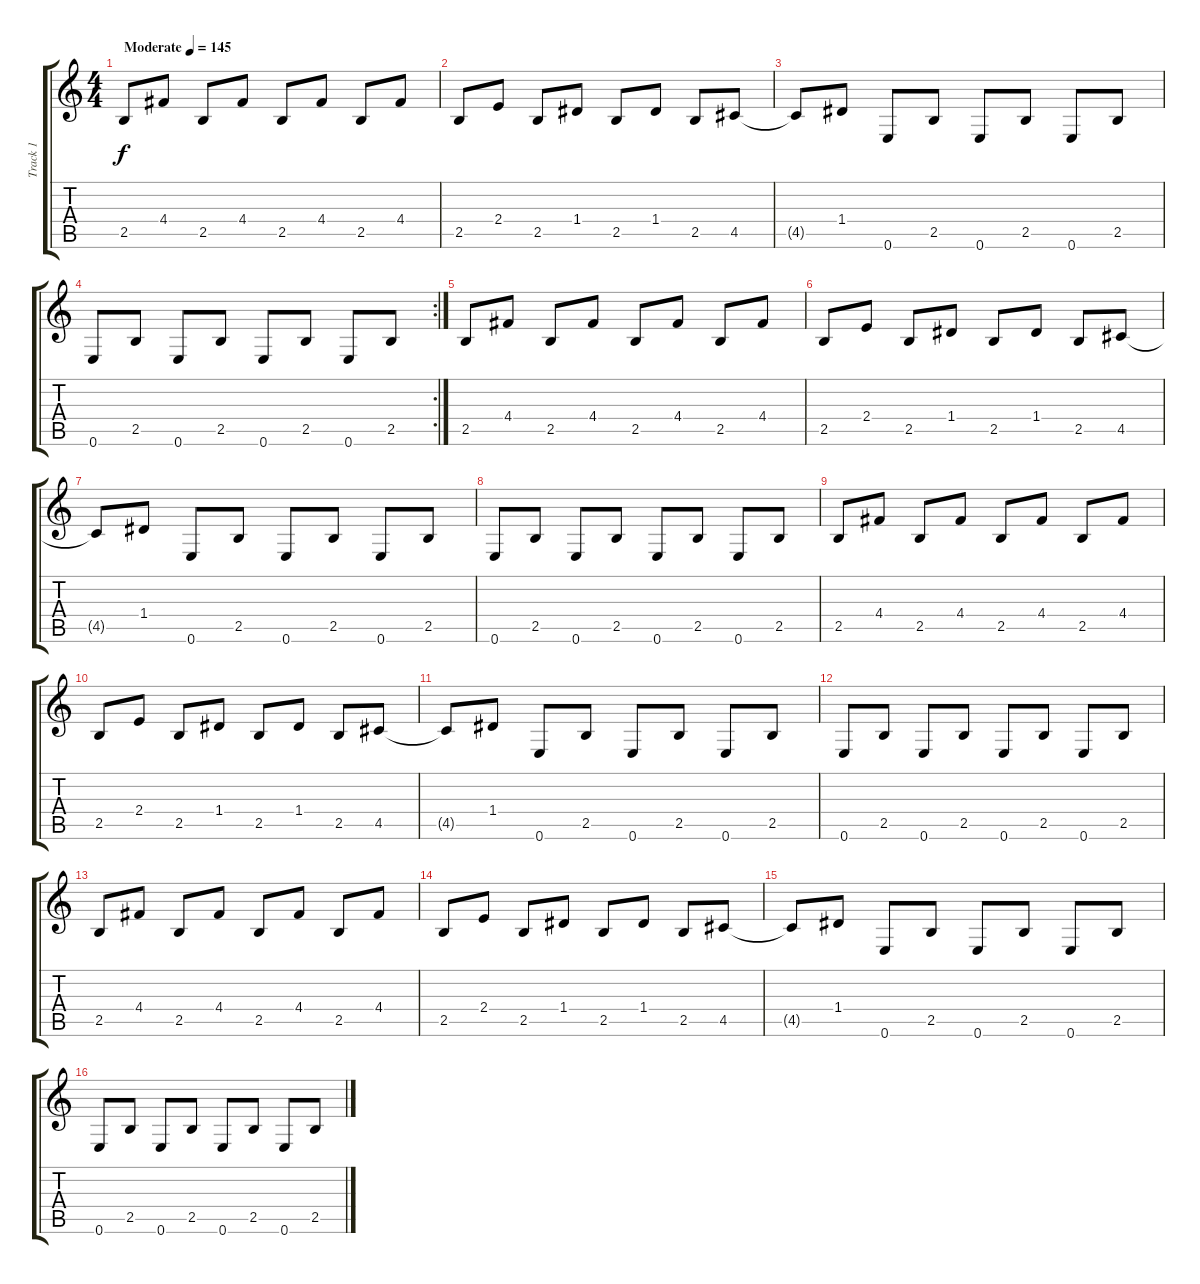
\track ("Track 1" "Track 1") {instrument electricguitarjazz}
\staff {score tabs}
\tuning (E4 B3 G3 D3 A2 E2) {hide}
\ts (4 4)
\tempo (145 "Moderate")
\clef g2
\ks c
2.5.8{dy f instrument electricguitarjazz} 4.4.8 2.5.8 4.4.8 2.5.8 4.4.8 2.5.8 4.4.8 |
2.5.8 2.4.8 2.5.8 1.4.8 2.5.8 1.4.8 2.5.8 4.5.8 |
4.5{t}.8 1.4.8 0.6.8 2.5.8 0.6.8 2.5.8 0.6.8 2.5.8 |
\rc 2
0.6.8 2.5.8 0.6.8 2.5.8 0.6.8 2.5.8 0.6.8 2.5.8 |
2.5.8 4.4.8 2.5.8 4.4.8 2.5.8 4.4.8 2.5.8 4.4.8 |
2.5.8 2.4.8 2.5.8 1.4.8 2.5.8 1.4.8 2.5.8 4.5.8 |
4.5{t}.8 1.4.8 0.6.8 2.5.8 0.6.8 2.5.8 0.6.8 2.5.8 |
0.6.8 2.5.8 0.6.8 2.5.8 0.6.8 2.5.8 0.6.8 2.5.8 |
2.5.8 4.4.8 2.5.8 4.4.8 2.5.8 4.4.8 2.5.8 4.4.8 |
2.5.8 2.4.8 2.5.8 1.4.8 2.5.8 1.4.8 2.5.8 4.5.8 |
4.5{t}.8 1.4.8 0.6.8 2.5.8 0.6.8 2.5.8 0.6.8 2.5.8 |
0.6.8 2.5.8 0.6.8 2.5.8 0.6.8 2.5.8 0.6.8 2.5.8 |
2.5.8 4.4.8 2.5.8 4.4.8 2.5.8 4.4.8 2.5.8 4.4.8 |
2.5.8 2.4.8 2.5.8 1.4.8 2.5.8 1.4.8 2.5.8 4.5.8 |
4.5{t}.8 1.4.8 0.6.8 2.5.8 0.6.8 2.5.8 0.6.8 2.5.8 |
0.6.8 2.5.8 0.6.8 2.5.8 0.6.8 2.5.8 0.6.8 2.5.8
